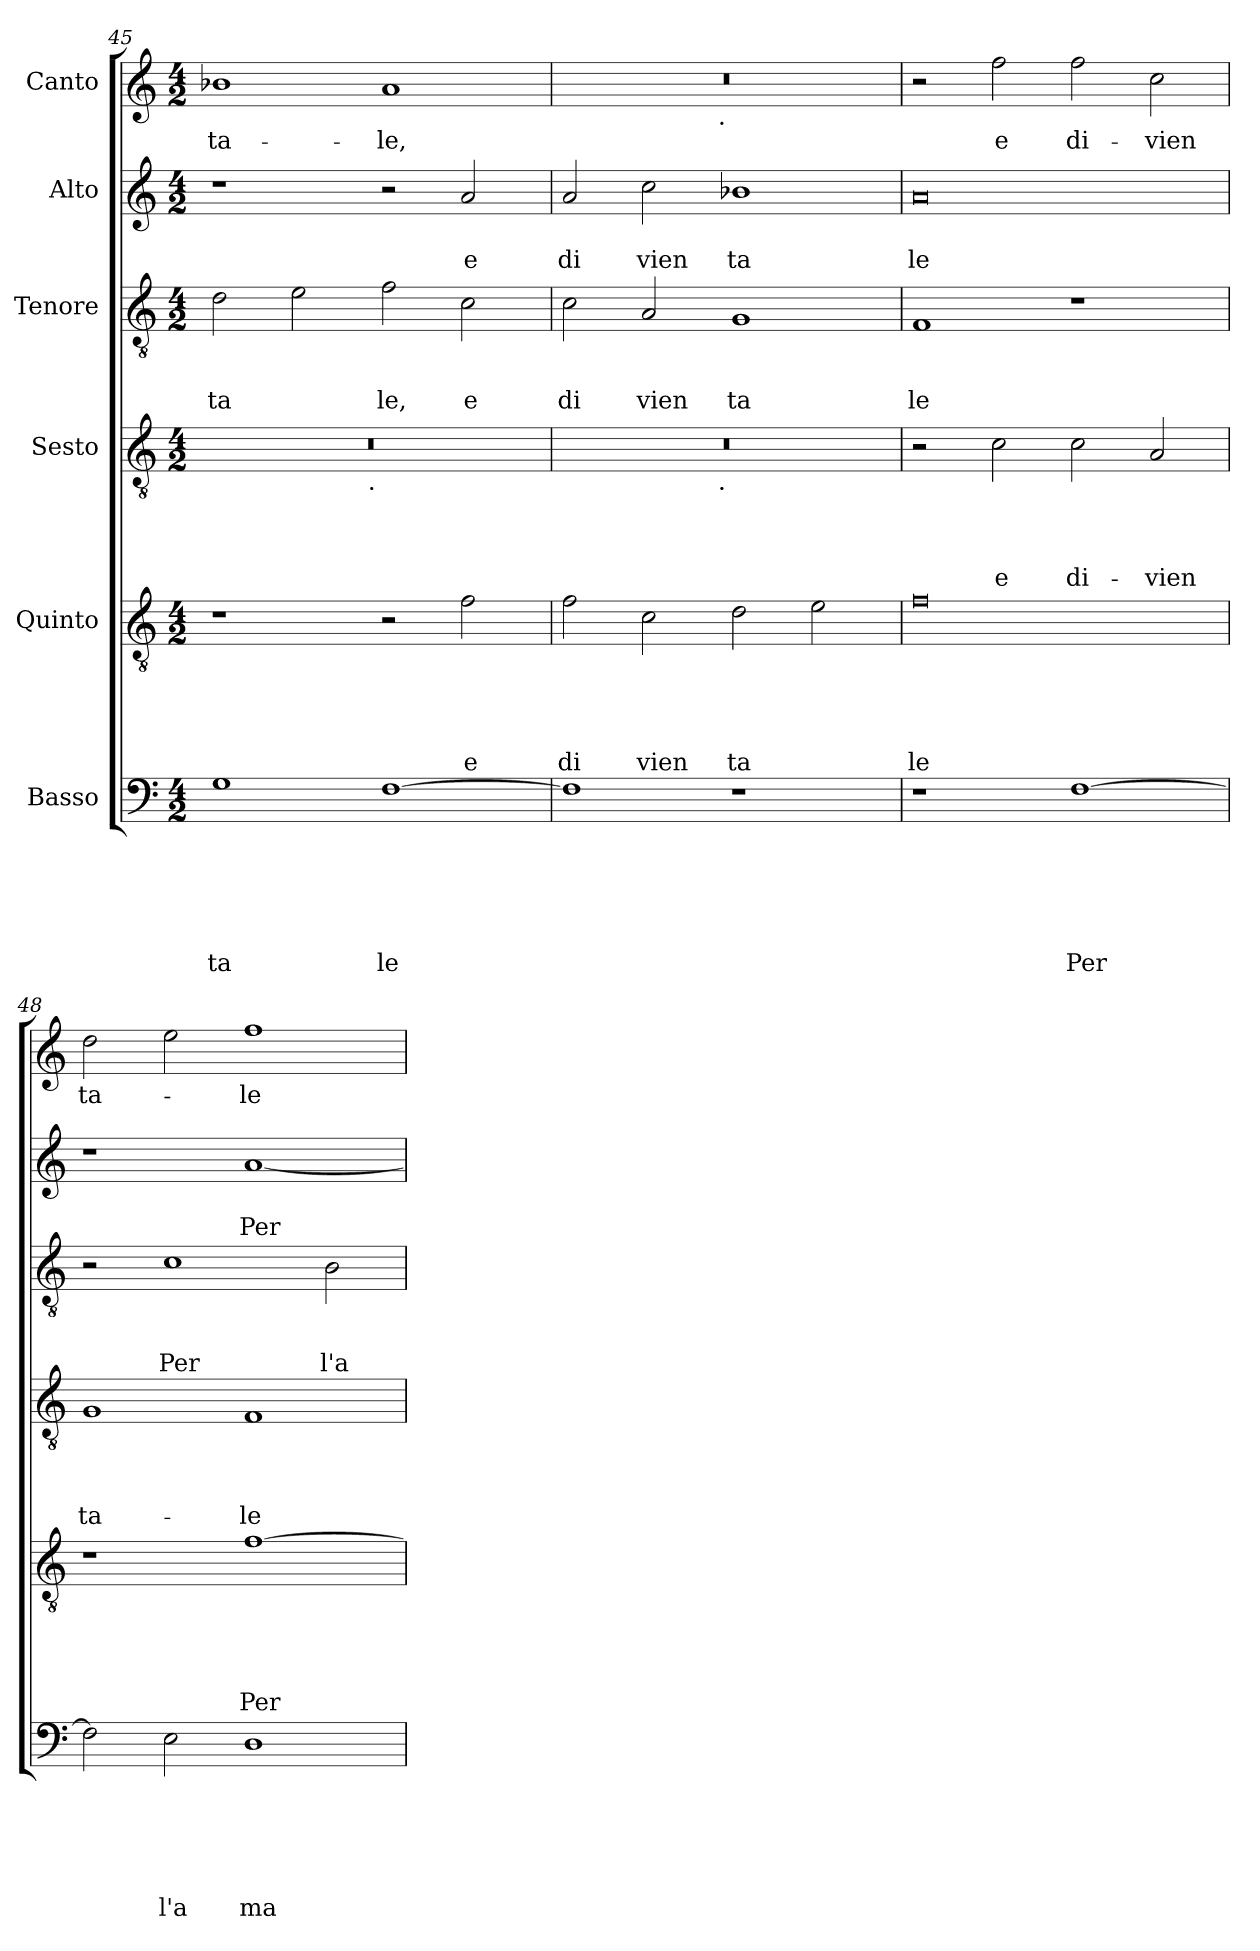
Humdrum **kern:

**kern	**text	**text	**text	**text	**text	**text	**kern	**text	**text	**text	**text	**text	**kern	**text	**text	**text	**text	**kern	**text	**text	**text	**kern	**text	**text	**kern	**text
*part6	*part6	*part6	*part6	*part6	*part6	*part6	*part5	*part5	*part5	*part5	*part5	*part5	*part4	*part4	*part4	*part4	*part4	*part3	*part3	*part3	*part3	*part2	*part2	*part2	*part1	*part1
*staff6	*staff6	*staff6	*staff6	*staff6	*staff6	*staff6	*staff5	*staff5	*staff5	*staff5	*staff5	*staff5	*staff4	*staff4	*staff4	*staff4	*staff4	*staff3	*staff3	*staff3	*staff3	*staff2	*staff2	*staff2	*staff1	*staff1
*I"Basso	*	*	*	*	*	*	*I"Quinto	*	*	*	*	*	*I"Sesto	*	*	*	*	*I"Tenore	*	*	*	*I"Alto	*	*	*I"Canto	*
!!LO:PB:g=z
*clefF4	*	*	*	*	*	*	*clefGv2	*	*	*	*	*	*clefGv2	*	*	*	*	*clefGv2	*	*	*	*clefG2	*	*	*clefG2	*
*k[]	*	*	*	*	*	*	*k[]	*	*	*	*	*	*k[]	*	*	*	*	*k[]	*	*	*	*k[]	*	*	*k[]	*
*C:	*	*	*	*	*	*	*C:	*	*	*	*	*	*C:	*	*	*	*	*C:	*	*	*	*C:	*	*	*C:	*
*M4/2	*	*	*	*	*	*	*M4/2	*	*	*	*	*	*M4/2	*	*	*	*	*M4/2	*	*	*	*M4/2	*	*	*M4/2	*
=45	=45	=45	=45	=45	=45	=45	=45	=45	=45	=45	=45	=45	=45	=45	=45	=45	=45	=45	=45	=45	=45	=45	=45	=45	=45	=45
!	!	!	!	!	!	!LO:LY:b	!	!	!	!	!	!	!	!	!	!	!	!	!	!	!LO:LY:b	!	!	!	!	!LO:LY:b
*	*	*	*	*	*	*	*	*	*	*	*	*	*^	*	*	*	*	*	*	*	*	*	*	*	*	*
1G	.	.	.	.	.	ta	1r	.	.	.	.	.	0r	2ryy	.	.	.	.	2d\	.	.	ta	1r	.	.	1b-X	ta-
.	.	.	.	.	.	.	.	.	.	.	.	.	.	4...ryy	.	.	.	.	2e\	.	.	.	.	.	.	.	.
!	!	!	!	!	!	!	!	!	!	!	!	!	!	!LO:TX:b:t=.	!	!	!	!	!	!	!	!	!	!	!	!	!
.	.	.	.	.	.	.	.	.	.	.	.	.	.	1ryy	.	.	.	.	.	.	.	.	.	.	.	.	.
!	!	!	!	!	!	!LO:LY:b	!	!	!	!	!	!	!	!	!	!	!	!	!	!	!	!LO:LY:b	!	!	!	!	!LO:LY:b
[>1F	.	.	.	.	.	le	2r	.	.	.	.	.	.	.	.	.	.	.	2f\	.	.	le,	2r	.	.	1a	-le,
!	!	!	!	!	!	!	!	!	!	!	!	!LO:LY:b	!	!	!	!	!	!	!	!	!	!LO:LY:b	!	!	!LO:LY:b	!	!
.	.	.	.	.	.	.	2f\	.	.	.	.	e	.	.	.	.	.	.	2c\	.	.	e	2a/	.	e	.	.
.	.	.	.	.	.	.	.	.	.	.	.	.	.	32ryy	.	.	.	.	.	.	.	.	.	.	.	.	.
=46	=46	=46	=46	=46	=46	=46	=46	=46	=46	=46	=46	=46	=46	=46	=46	=46	=46	=46	=46	=46	=46	=46	=46	=46	=46	=46	=46
!	!	!	!	!	!	!	!	!	!	!	!	!LO:LY:b	!	!	!	!	!	!	!	!	!	!LO:LY:b	!	!	!LO:LY:b	!	!
*	*	*	*	*	*	*	*	*	*	*	*	*	*	*	*	*	*	*	*	*	*	*	*	*	*	*^	*
1F]	.	.	.	.	.	.	2f\	.	.	.	.	di	0r	2ryy	.	.	.	.	2c\	.	.	di	2a/	.	di	0r	2ryy	.
!	!	!	!	!	!	!	!	!	!	!	!	!LO:LY:b	!	!	!	!	!	!	!	!	!	!LO:LY:b	!	!	!LO:LY:b	!	!	!
.	.	.	.	.	.	.	2c\	.	.	.	.	vien	.	4...ryy	.	.	.	.	2A/	.	.	vien	2cc\	.	vien	.	4...ryy	.
!	!	!	!	!	!	!	!	!	!	!	!	!	!	!	!	!	!	!	!	!	!	!	!	!	!	!	!LO:TX:b:t=.	!
!	!	!	!	!	!	!	!	!	!	!	!	!	!	!LO:TX:b:t=.	!	!	!	!	!	!	!	!	!	!	!	!	!	!
.	.	.	.	.	.	.	.	.	.	.	.	.	.	1ryy	.	.	.	.	.	.	.	.	.	.	.	.	1ryy	.
!	!	!	!	!	!	!	!	!	!	!	!	!LO:LY:b	!	!	!	!	!	!	!	!	!	!LO:LY:b	!	!	!LO:LY:b	!	!	!
1r	.	.	.	.	.	.	2d\	.	.	.	.	ta	.	.	.	.	.	.	1G	.	.	ta	1b-X	.	ta	.	.	.
.	.	.	.	.	.	.	2e\	.	.	.	.	.	.	.	.	.	.	.	.	.	.	.	.	.	.	.	.	.
.	.	.	.	.	.	.	.	.	.	.	.	.	.	32ryy	.	.	.	.	.	.	.	.	.	.	.	.	32ryy	.
=47	=47	=47	=47	=47	=47	=47	=47	=47	=47	=47	=47	=47	=47	=47	=47	=47	=47	=47	=47	=47	=47	=47	=47	=47	=47	=47	=47	=47
!	!	!	!	!	!	!	!	!	!	!	!	!LO:LY:b	!	!	!	!	!	!	!	!	!	!LO:LY:b	!	!	!LO:LY:b	!	!	!
*	*	*	*	*	*	*	*	*	*	*	*	*	*v	*v	*	*	*	*	*	*	*	*	*	*	*	*v	*v	*
1r	.	.	.	.	.	.	0f	.	.	.	.	le	2r	.	.	.	.	1F	.	.	le	0a	.	le	2r	.
!	!	!	!	!	!	!	!	!	!	!	!	!	!	!	!	!	!LO:LY:b	!	!	!	!	!	!	!	!	!LO:LY:b
.	.	.	.	.	.	.	.	.	.	.	.	.	2c\	.	.	.	e	.	.	.	.	.	.	.	2ff\	e
!	!	!	!	!	!	!LO:LY:b	!	!	!	!	!	!	!	!	!	!	!LO:LY:b	!	!	!	!	!	!	!	!	!LO:LY:b
[>1F	.	.	.	.	.	Per	.	.	.	.	.	.	2c\	.	.	.	di-	1r	.	.	.	.	.	.	2ff\	di-
!	!	!	!	!	!	!	!	!	!	!	!	!	!	!	!	!	!LO:LY:b	!	!	!	!	!	!	!	!	!LO:LY:b
.	.	.	.	.	.	.	.	.	.	.	.	.	2A/	.	.	.	-vien	.	.	.	.	.	.	.	2cc\	-vien
=48	=48	=48	=48	=48	=48	=48	=48	=48	=48	=48	=48	=48	=48	=48	=48	=48	=48	=48	=48	=48	=48	=48	=48	=48	=48	=48
!	!	!	!	!	!	!	!	!	!	!	!	!	!	!	!	!	!LO:LY:b	!	!	!	!	!	!	!	!	!LO:LY:b
2F\]	.	.	.	.	.	.	1r	.	.	.	.	.	1G	.	.	.	ta-	2r	.	.	.	1r	.	.	2dd\	ta-
!	!	!	!	!	!	!LO:LY:b	!	!	!	!	!	!	!	!	!	!	!	!	!	!	!LO:LY:b	!	!	!	!	!
2E\	.	.	.	.	.	l'a	.	.	.	.	.	.	.	.	.	.	.	1c	.	.	Per	.	.	.	2ee\	.
!	!	!	!	!	!	!LO:LY:b	!	!	!	!	!	!LO:LY:b	!	!	!	!	!LO:LY:b	!	!	!	!	!	!	!LO:LY:b	!	!LO:LY:b
1D	.	.	.	.	.	ma	[>1f	.	.	.	.	Per	1F	.	.	.	-le	.	.	.	.	[<1a	.	Per	1ff	-le
!	!	!	!	!	!	!	!	!	!	!	!	!	!	!	!	!	!	!	!	!	!LO:LY:b	!	!	!	!	!
.	.	.	.	.	.	.	.	.	.	.	.	.	.	.	.	.	.	2B\	.	.	l'a	.	.	.	.	.
=	=	=	=	=	=	=	=	=	=	=	=	=	=	=	=	=	=	=	=	=	=	=	=	=	=	=
*-	*-	*-	*-	*-	*-	*-	*-	*-	*-	*-	*-	*-	*-	*-	*-	*-	*-	*-	*-	*-	*-	*-	*-	*-	*-	*-
